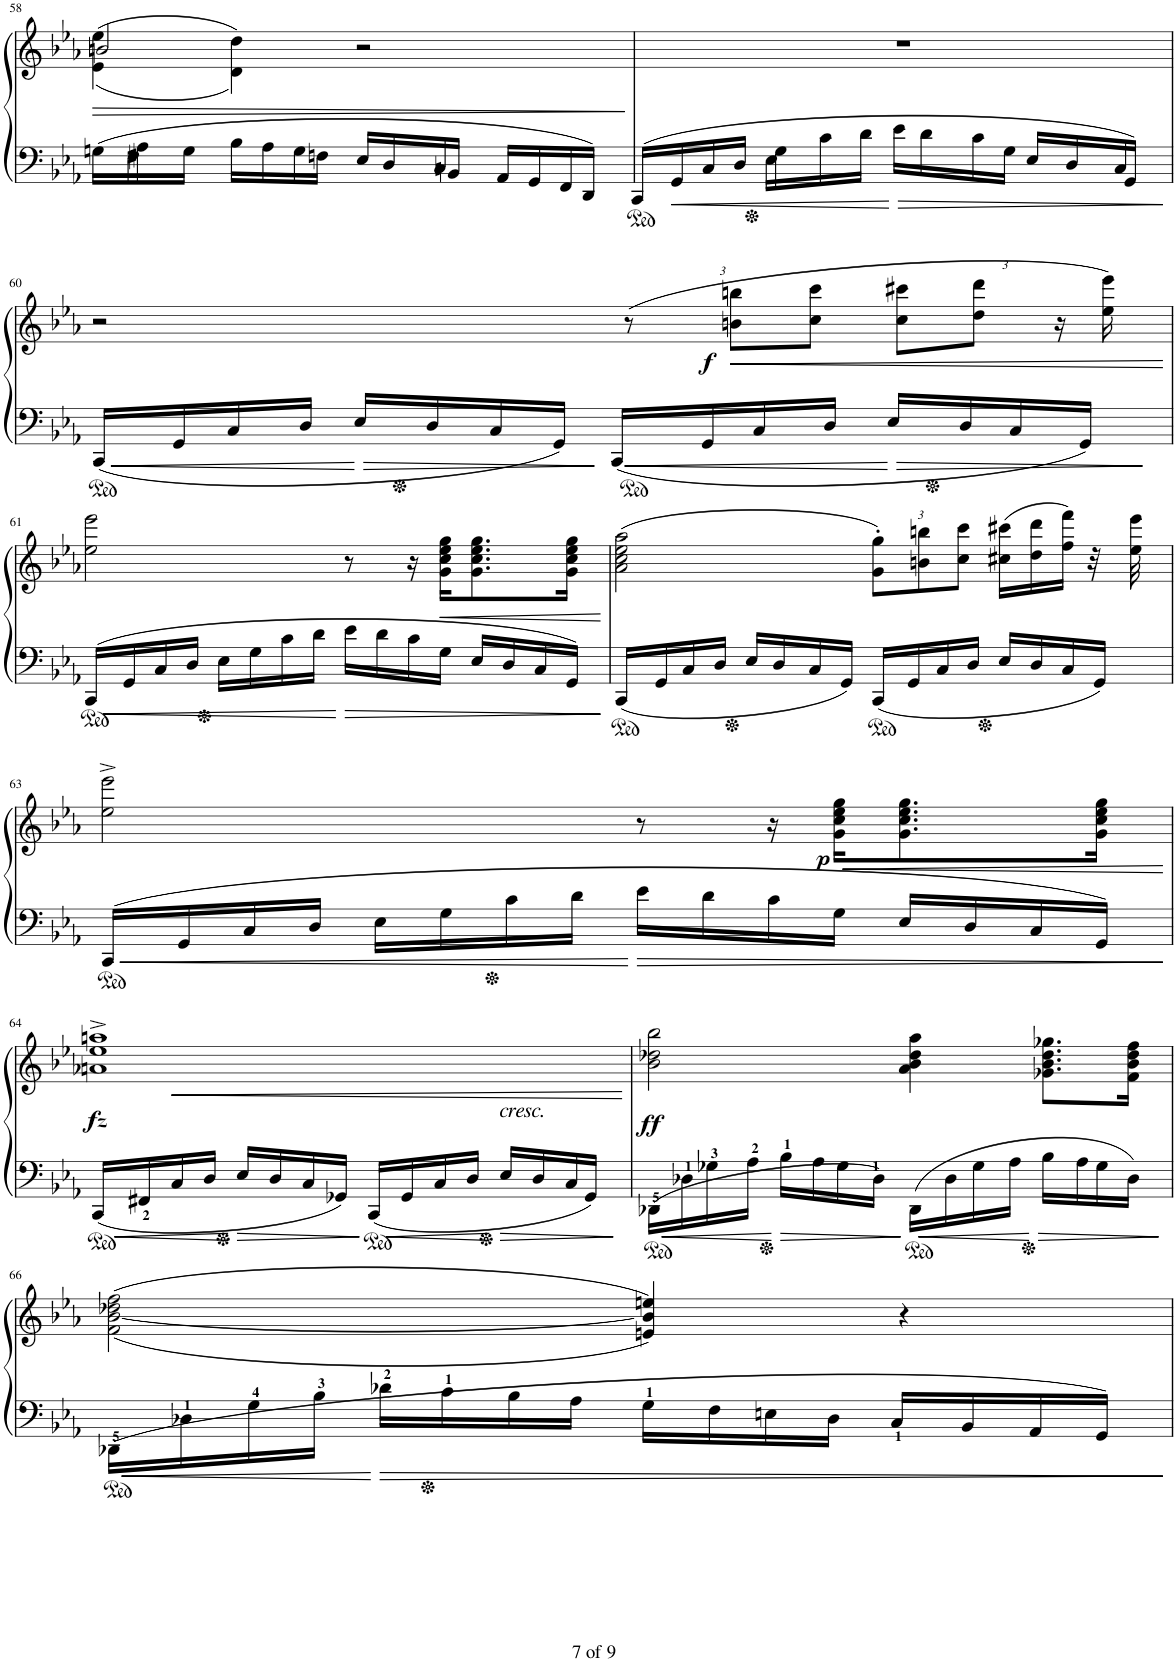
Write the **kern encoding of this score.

**kern	**kern	**dynam
*part1	*part1	*part1
*staff2	*staff1	*staff1/2
*I"ピアノ, MIDI	*	*
!!LO:PB:g=z
*clefG2	*clefG2	*
*k[b-e-a-]	*k[b-e-a-]	*
*M4/4	*M4/4	*
*met(c)	*met(c)	*
=58	=58	=58
*^	*	*
*	*^	*	*
!	!	!	!	!LO:HP:b
*	*	*	*^	*
16Gn\LL	16..G	16ryy	2bn/	((>4e-\ 4ee-\	>
16F#X\	.	16..F#X	.	.	.
.	64ryy	.	.	.	.
16A-\	16..A-	.	.	.	.
.	.	64ryy	.	.	.
16G\JJ	.	16..G	.	.	.
.	64ryy	.	.	.	.
16B-\LL	16..B-	.	.	4d\ 4dd\))	.
.	.	64ryy	.	.	.
16A-\	.	16..A-	.	.	.
.	64ryy	.	.	.	.
16G\	16..G	.	.	.	.
.	.	64ryy	.	.	.
16Fn\JJ	.	16..F	.	.	.
.	64ryy	.	.	.	.
16E-/LL	16..E-	.	2r	2ryy	.
.	.	64ryy	.	.	.
16D/	.	16..D	.	.	.
.	64ryy	.	.	.	.
16Cn/	16..Cn	.	.	.	.
.	.	64ryy	.	.	.
16BB-/JJ	.	16..BB-	.	.	.
.	64ryy	.	.	.	.
16AA-/LL	16..AA-	.	.	.	.
.	.	64ryy	.	.	.
16GG/	.	16..GG	.	.	.
.	64ryy	.	.	.	.
16FF/	16..FF	.	.	.	.
.	.	64ryy	.	.	.
16DD/JJ	.	16DD	.	.	.
.	64ryy	.	.	.	.
*v	*v	*v	*	*	*
*	*v	*v	*
.	.	]
=59	=59	=59
*^	*	*
*	*^	*	*
16CC/LL	16..CC	16ryy	1r	.
16GG/	.	16..GG	.	.
.	64ryy	.	.	.
16C/	16..C	.	.	.
.	.	64ryy	.	.
16D/JJ	.	16..D	.	.
.	64ryy	.	.	.
16E-\LL	16..E-	.	.	.
.	.	64ryy	.	.
16G\	.	16..G	.	.
.	64ryy	.	.	.
16c\	16..c	.	.	.
.	.	64ryy	.	.
16d\JJ	.	16..d	.	.
.	64ryy	.	.	.
16e-\LL	16..e-	.	.	.
.	.	64ryy	.	.
16d\	.	16..d	.	.
.	64ryy	.	.	.
16c\	16..c	.	.	.
.	.	64ryy	.	.
16G\JJ	.	16..G	.	.
.	64ryy	.	.	.
16E-/LL	16..E-	.	.	.
.	.	64ryy	.	.
16D/	.	16..D	.	.
.	64ryy	.	.	.
16C/	16..C	.	.	.
.	.	64ryy	.	.
16GG/JJ	.	16GG	.	.
.	64ryy	.	.	.
!!LO:LB:g=z
=60	=60	=60	=60	=60
16CC/LL	16..CC	16ryy	2r	.
16GG/	.	16..GG	.	.
.	64ryy	.	.	.
16C/	16..C	.	.	.
.	.	64ryy	.	.
16D/JJ	.	16..D	.	.
.	64ryy	.	.	.
16E-/LL	16..E-	.	.	.
.	.	64ryy	.	.
16D/	.	16..D	.	.
.	64ryy	.	.	.
16C/	16..C	.	.	.
.	.	64ryy	.	.
16GG/JJ	.	16GG	.	.
.	64ryy	.	.	.
*	*	*	*Xbrackettup	*
16CC/LL	16..CC	16ryy	(>12r	.
!	!	!	!	!LO:DY:a=2
16GG/	.	16..GG	.	f
!	!	!	!	!LO:HP:b
.	.	.	12bn\ 12bbn\L	<
.	64ryy	.	.	.
16C/	16..C	.	.	.
.	.	.	12cc\ 12ccc\J	.
.	.	64ryy	.	.
16D/JJ	.	16..D	.	.
.	64ryy	.	.	.
16E-/LL	16..E-	.	12cc\ 12ccc#X\L	.
.	.	64ryy	.	.
16D/	.	16..D	.	.
.	.	.	12dd\ 12ddd\J	.
.	64ryy	.	.	.
16C/	16..C	.	.	.
.	.	.	24r	.
.	.	64ryy	.	.
16GG/JJ	.	16GG	.	.
.	.	.	24ee-\ 24eee-\)	.
.	64ryy	.	.	.
*v	*v	*v	*	*
.	.	[
!!LO:LB:g=z
=61	=61	=61
*^	*	*
*	*^	*	*
16CC/LL	16..CC	16ryy	2ee-\ 2eee-\	.
16GG/	.	16..GG	.	.
.	64ryy	.	.	.
16C/	16..C	.	.	.
.	.	64ryy	.	.
16D/JJ	.	16..D	.	.
.	64ryy	.	.	.
16E-\LL	16..E-	.	.	.
.	.	64ryy	.	.
16G\	.	16..G	.	.
.	64ryy	.	.	.
16c\	16..c	.	.	.
.	.	64ryy	.	.
16d\JJ	.	16..d	.	.
.	64ryy	.	.	.
16e-\LL	16..e-	.	8r	.
.	.	64ryy	.	.
16d\	.	16..d	.	.
.	64ryy	.	.	.
16c\	16..c	.	16r	.
.	.	64ryy	.	.
!	!	!	!	!LO:HP:b
16G\JJ	.	16..G	16g\ 16cc\ 16ee-\ 16gg\KL	<
.	64ryy	.	.	.
16E-/LL	16..E-	.	8.g\ 8.cc\ 8.ee-\ 8.gg\	.
.	.	64ryy	.	.
16D/	.	16..D	.	.
.	64ryy	.	.	.
16C/	16..C	.	.	.
.	.	64ryy	.	.
16GG/JJ	.	16GG	16g\ 16cc\ 16ee-\ 16gg\Jk	.
.	64ryy	.	.	.
*v	*v	*v	*	*
.	.	[
=62	=62	=62
*^	*	*
*	*^	*	*
16CC/LL	16..CC	16ryy	(2a-\ 2cc\ 2ee-\ 2aa-\	.
16GG/	.	16..GG	.	.
.	64ryy	.	.	.
16C/	16..C	.	.	.
.	.	64ryy	.	.
16D/JJ	.	16..D	.	.
.	64ryy	.	.	.
16E-/LL	16..E-	.	.	.
.	.	64ryy	.	.
16D/	.	16..D	.	.
.	64ryy	.	.	.
16C/	16..C	.	.	.
.	.	64ryy	.	.
16GG/JJ	.	16GG	.	.
.	64ryy	.	.	.
16CC/LL	16..CC	16ryy	12g\' 12gg\'L)	.
16GG/	.	16..GG	.	.
.	.	.	12bn\ 12bbn\	.
.	64ryy	.	.	.
16C/	16..C	.	.	.
.	.	.	12cc\ 12ccc\J	.
.	.	64ryy	.	.
16D/JJ	.	16..D	.	.
.	64ryy	.	.	.
16E-/LL	16..E-	.	(16cc#X\ 16ccc#X\LL	.
.	.	64ryy	.	.
16D/	.	16..D	16dd\ 16ddd\	.
.	64ryy	.	.	.
16C/	16..C	.	16ff\ 16fff\JJ)	.
.	.	64ryy	.	.
16GG/JJ	.	16GG	32r	.
.	.	.	32ee-\ 32eee-\	.
.	64ryy	.	.	.
!!LO:LB:g=z
=63	=63	=63	=63	=63
16CC/LL	16..CC	16ryy	2ee-\^ 2eee-\^	.
16GG/	.	16..GG	.	.
.	64ryy	.	.	.
16C/	16..C	.	.	.
.	.	64ryy	.	.
16D/JJ	.	16..D	.	.
.	64ryy	.	.	.
16E-\LL	16..E-	.	.	.
.	.	64ryy	.	.
16G\	.	16..G	.	.
.	64ryy	.	.	.
16c\	16..c	.	.	.
.	.	64ryy	.	.
16d\JJ	.	16..d	.	.
.	64ryy	.	.	.
16e-\LL	16..e-	.	8r	.
.	.	64ryy	.	.
16d\	.	16..d	.	.
.	64ryy	.	.	.
16c\	16..c	.	16r	.
.	.	64ryy	.	.
!	!	!	!	!LO:HP:b
!	!	!	!	!LO:DY:n=1:b
16G\JJ	.	16..G	16g\ 16cc\ 16ee-\ 16gg\KL	< p
.	64ryy	.	.	.
16E-/LL	16..E-	.	8.g\ 8.cc\ 8.ee-\ 8.gg\	.
.	.	64ryy	.	.
16D/	.	16..D	.	.
.	64ryy	.	.	.
16C/	16..C	.	.	.
.	.	64ryy	.	.
16GG/JJ	.	16GG	16g\ 16cc\ 16ee-\ 16gg\Jk	.
.	64ryy	.	.	.
*v	*v	*v	*	*
.	.	[
!!LO:LB:g=z
=64	=64	=64
*^	*	*
*	*^	*	*
!	!	!	!	!LO:DY:b
16CC/LL	16CC	16ryy	1an^ 1ee-^ 1aan^	fz
16FF#X/	16ryy	16..FF#	.	.
16C/	16C	.	.	.
.	.	64ryy	.	.
16D/JJ	16ryy	16..D	.	.
16E-/LL	16E-	.	.	.
.	.	64ryy	.	.
16D/	16ryy	16..D	.	.
16C/	16C	.	.	.
.	.	64ryy	.	.
16GG-X/JJ	16ryy	16GG-	.	.
16CC/LL	16CC	16ryy	.	.
16GG-/	16ryy	16..GG-	.	.
16C/	16C	.	.	.
.	.	64ryy	.	.
16D/JJ	16ryy	16..D	.	.
!LO:TX:a:i:t=cresc.	!	!	!	!
16E-/LL	16E-	.	.	.
.	.	64ryy	.	.
16D/	16ryy	16..D	.	.
16C/	16C	.	.	.
.	.	64ryy	.	.
16GG-/JJ	16ryy	16GG-	.	.
=65	=65	=65	=65	=65
!	!	!	!	!LO:DY:b
16DD-X>\LL	16DD-	16ryy	2b-\ 2dd-X\ 2bb-\	ff
16D-X>\	16ryy	16..D-	.	.
16G-X>\	16G-	.	.	.
.	.	64ryy	.	.
16A->\JJ	16ryy	16..A-	.	.
16B->\LL	16B-	.	.	.
.	.	64ryy	.	.
16A-\	16ryy	16..A-	.	.
16G-\	16G-	.	.	.
.	.	64ryy	.	.
16D->\JJ	16ryy	16D-	.	.
16DD-\LL	16DD-	16ryy	4a-\ 4b-\ 4dd-\ 4aa-\	.
16D-\	16ryy	16..D-	.	.
16G-\	16G-	.	.	.
.	.	64ryy	.	.
16A-\JJ	16ryy	16..A-	.	.
16B-\LL	16B-	.	8.g-X\ 8.b-\ 8.dd-\ 8.gg-X\L	.
.	.	64ryy	.	.
16A-\	16ryy	16..A-	.	.
16G-\	16G-	.	.	.
.	.	64ryy	.	.
16D-\JJ	16ryy	16D-	16f\ 16b-\ 16dd-\ 16ff\Jk	.
!!LO:LB:g=z
=66	=66	=66	=66	=66
16DD-X>\LL	16DD-	16ryy	(<(2f\ [2b-\ 2dd-X\ 2ff\	.
16D-X>\	16ryy	16..D-	.	.
16G>\	16G	.	.	.
.	.	64ryy	.	.
16B->\JJ	16ryy	16..B-	.	.
16d-X>\LL	16d-	.	.	.
.	.	64ryy	.	.
16c>\	16ryy	16..c	.	.
16B-\	16B-	.	.	.
.	.	64ryy	.	.
16A-\JJ	16ryy	16..A-	.	.
16G>\LL	16G	.	4en/ 4b-/] 4een/))	.
.	.	64ryy	.	.
16F\	16ryy	16..F	.	.
16En\	16E	.	.	.
.	.	64ryy	.	.
16D-\JJ	16ryy	16..D-	.	.
16C/LL	16C	.	4r	.
.	.	64ryy	.	.
16BB-/	16ryy	16..BB-	.	.
16AA-/	16AA-	.	.	.
.	.	64ryy	.	.
16GG/JJ	16ryy	16GG	.	.
*v	*v	*v	*	*
=	=	=
*-	*-	*-
